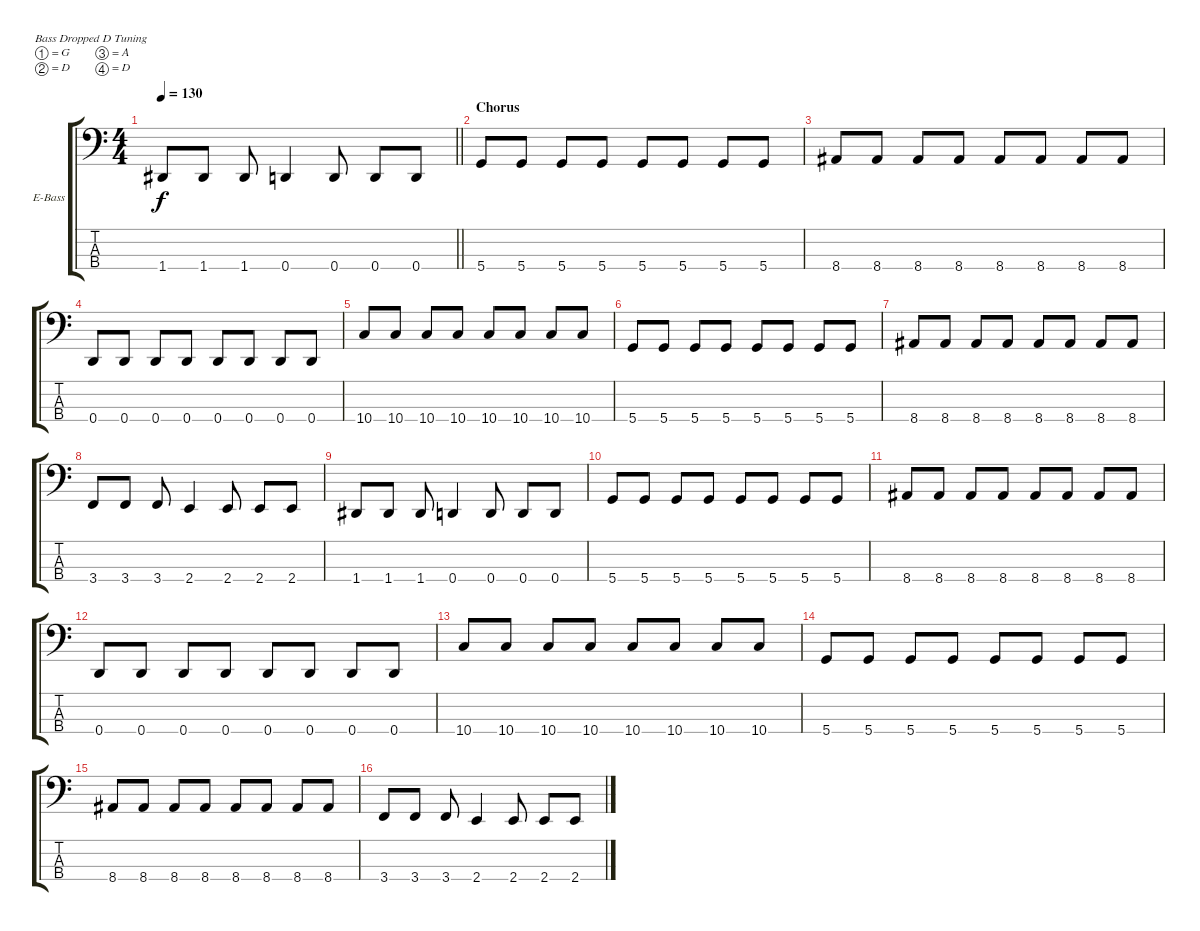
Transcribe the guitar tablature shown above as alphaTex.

\bracketExtendMode groupsimilarinstruments
\firstSystemTrackNameOrientation horizontal
\otherSystemsTrackNameOrientation horizontal
\track ("Paul Gray" "E-Bass") {instrument electricbassfinger}
\staff {score tabs}
\tuning (G2 D2 A1 D1)
\ts (4 4)
\tempo 130
\clef f4
\barLineRight lightlight
\ks c
1.4.8{dy f} 1.4.8 1.4.8 0.4.4 0.4.8 0.4.8 0.4.8 |
\section ("" "Chorus")
5.4.8 5.4.8 5.4.8 5.4.8 5.4.8 5.4.8 5.4.8 5.4.8 |
8.4.8 8.4.8 8.4.8 8.4.8 8.4.8 8.4.8 8.4.8 8.4.8 |
0.4.8 0.4.8 0.4.8 0.4.8 0.4.8 0.4.8 0.4.8 0.4.8 |
10.4.8 10.4.8 10.4.8 10.4.8 10.4.8 10.4.8 10.4.8 10.4.8 |
5.4.8 5.4.8 5.4.8 5.4.8 5.4.8 5.4.8 5.4.8 5.4.8 |
8.4.8 8.4.8 8.4.8 8.4.8 8.4.8 8.4.8 8.4.8 8.4.8 |
3.4.8 3.4.8 3.4.8 2.4.4 2.4.8 2.4.8 2.4.8 |
1.4.8 1.4.8 1.4.8 0.4.4 0.4.8 0.4.8 0.4.8 |
5.4.8 5.4.8 5.4.8 5.4.8 5.4.8 5.4.8 5.4.8 5.4.8 |
8.4.8 8.4.8 8.4.8 8.4.8 8.4.8 8.4.8 8.4.8 8.4.8 |
0.4.8 0.4.8 0.4.8 0.4.8 0.4.8 0.4.8 0.4.8 0.4.8 |
10.4.8 10.4.8 10.4.8 10.4.8 10.4.8 10.4.8 10.4.8 10.4.8 |
5.4.8 5.4.8 5.4.8 5.4.8 5.4.8 5.4.8 5.4.8 5.4.8 |
8.4.8 8.4.8 8.4.8 8.4.8 8.4.8 8.4.8 8.4.8 8.4.8 |
3.4.8 3.4.8 3.4.8 2.4.4 2.4.8 2.4.8 2.4.8
